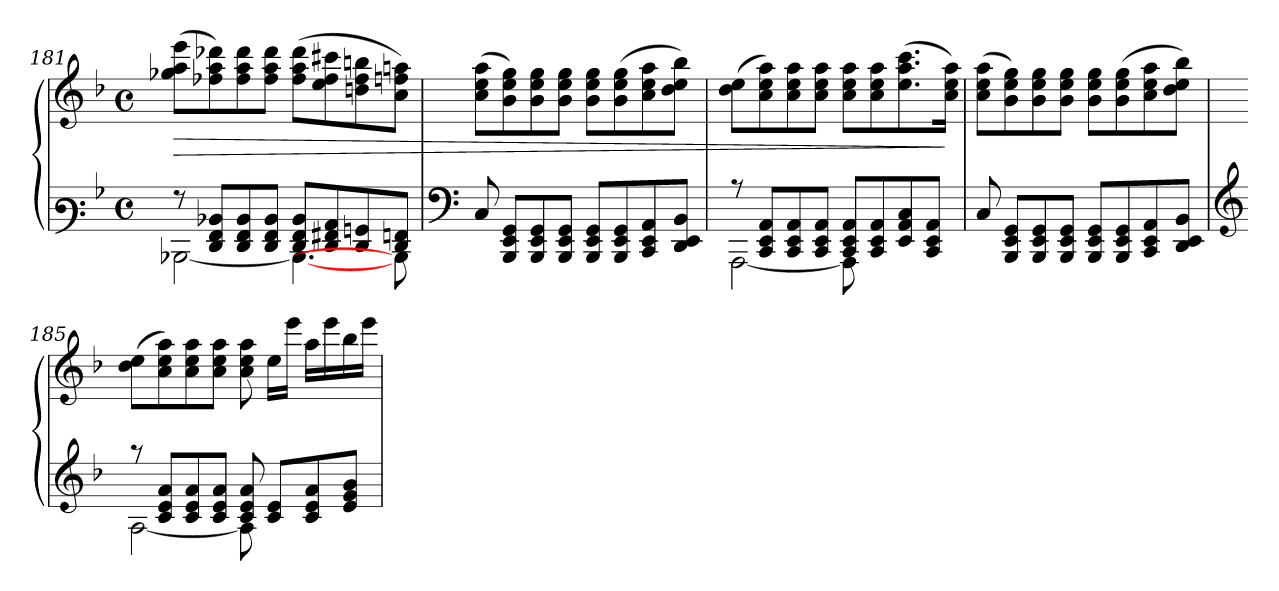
**kern	**kern	**dynam
*part1	*part1	*part1
*staff2	*staff1	*staff1/2
*clefF3	*clefG3	*
*k[b-]	*k[b-]	*
*M4/4	*M4/4	*
*met(c)	*met(c)	*
=181	=181	=181
*^	*	*
!	!	!	!LO:HP:b
8rA	[<2DD-X\	(>8ee-X\ 8ff\ 8ccc\L	>
8FF/ 8AA/ 8D-X/L	.	8dd-\ 8ff\ 8bb-X\)	.
8FF/ 8AA/ 8D-/	.	8dd-\ 8ff\ 8bb-\	.
8FF/ 8AA/ 8D-/J	.	8dd-\ 8ff\ 8bb-\J	.
8FF/ 8AA/ 8D-/L	4.DD-\_	(>8dd-\ 8ff\ 8bb-\L	.
8FF/ 8AA#X/ 8C/	.	8cc\ 8dd-\ 8aa#\	.
8FF/ 8BBn/	.	8b\ 8dd-\ 8ggn\	.
8FF/ 8AAn/J	8DDn\]	8a\ 8dd\ 8ffn\J)	.
*v	*v	*	*
!!LO:LB:g=z
=182	=182	=182
*clefF4	*	*
8C/	(>8a\ 8cc\ 8ff\L	.
8BBB-/ 8EE/ 8GG/L	8g\ 8cc\ 8ee\)	.
8BBB-/ 8EE/ 8GG/	8g\ 8cc\ 8ee\	.
8BBB-/ 8EE/ 8GG/J	8g\ 8cc\ 8ee\J	.
8BBB-/ 8EE/ 8GG/L	8g\ 8cc\ 8ee\L	.
8BBB-/ 8EE/ 8GG/	(>8g\ 8cc\ 8ee\	.
8CC/ 8EE/ 8AA/	8a\ 8cc\ 8ff\	.
8DD/ 8EE/ 8BB-/J	8b-\ 8cc\ 8gg\J)	.
=183	=183	=183
*^	*	*
8rA	[<2AAA\	(>8b-\ 8cc\L	.
8CC/ 8EE/ 8AA/L	.	8a\ 8cc\ 8ff\)	.
8CC/ 8EE/ 8AA/	.	8a\ 8cc\ 8ff\	.
8CC/ 8EE/ 8AA/J	.	8a\ 8cc\ 8ff\J	.
8CC/ 8EE/ 8AA/L	8AAA\]	8a\ 8cc\ 8ff\L	.
8CC/ 8EE/ 8AA/	4.ryy	8a\ 8cc\ 8ff\	.
8EE/ 8AA/ 8C/	.	(>8.cc\ 8.ff\ 8.aa\	.
8CC/ 8EE/ 8AA/J	.	.	.
.	.	16a\ 16cc\ 16ff\Jk)	]
*v	*v	*	*
=184	=184	=184
8C/	(>8a\ 8cc\ 8ff\L	.
8BBB-/ 8EE/ 8GG/L	8g\ 8cc\ 8ee\)	.
8BBB-/ 8EE/ 8GG/	8g\ 8cc\ 8ee\	.
8BBB-/ 8EE/ 8GG/J	8g\ 8cc\ 8ee\J	.
8BBB-/ 8EE/ 8GG/L	8g\ 8cc\ 8ee\L	.
8BBB-/ 8EE/ 8GG/	(>8g\ 8cc\ 8ee\	.
8CC/ 8EE/ 8AA/	8a\ 8cc\ 8ff\	.
8DD/ 8EE/ 8BB-/J	8b-\ 8cc\ 8gg\J)	.
!!LO:LB:g=z
=185	=185	=185
*clefG3	*	*
*^	*	*
8rff	[<2F\	(>8b-\ 8cc\L	.
8A/ 8c/ 8f/L	.	8a\ 8cc\ 8ff\)	.
8A/ 8c/ 8f/	.	8a\ 8cc\ 8ff\	.
8A/ 8c/ 8f/J	.	8a\ 8cc\ 8ff\J	.
8A/ 8c/ 8f/	8F\]	8a\ 8cc\ 8ff\	.
8A/ 8c/L	4.ryy	16cc\LL	.
.	.	16ccc\JJ	.
8A/ 8c/ 8f/	.	16ff\LL	.
.	.	16ccc\	.
8c/ 8e/ 8g/J	.	16gg\	.
.	.	16ccc\JJ	.
*v	*v	*	*
=	=	=
*-	*-	*-
